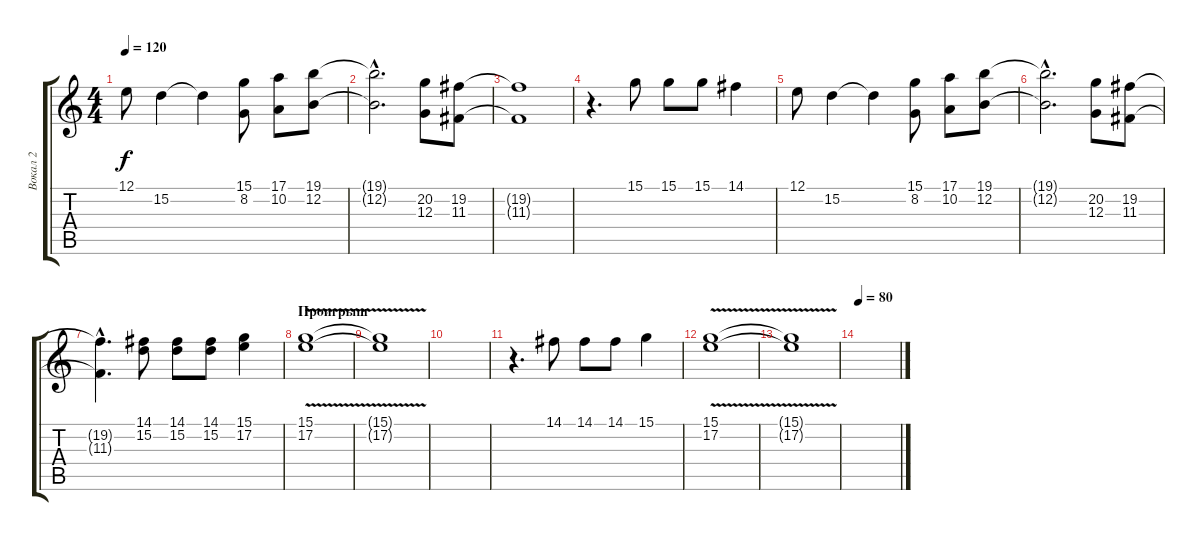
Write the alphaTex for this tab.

\track ("Вокал 2" "Вокал 2") {instrument tenorsax}
\staff {score tabs}
\tuning (E4 B3 G3 D3 A2 E2) {hide}
\ts (4 4)
\tempo 120
\clef g2
\ks c
12.1.8{dy f} 15.2.4 15.2{t}.4 (15.1 8.2).8 (17.1 10.2).8 (19.1 12.2).8 |
(19.1{hac t} 12.2{hac t}).2{d} (20.2 12.3).8 (19.2 11.3).8 |
(19.2{t} 11.3{t}).1 |
r.4{d} 15.1.8 15.1.8 15.1.8 14.1.4 |
12.1.8 15.2.4 15.2{t}.4 (15.1 8.2).8 (17.1 10.2).8 (19.1 12.2).8 |
(19.1{hac t} 12.2{hac t}).2{d} (20.2 12.3).8 (19.2 11.3).8 |
(19.2{hac t} 11.3{hac t}).4{d} (14.1 15.2).8 (14.1 15.2).8 (14.1 15.2).8 (15.1 17.2).4 |
\section ("" "Проигрыш")
(15.1{v} 17.2).1 |
(15.1{t} 17.2{t}).1 |
|
r.4{d} 14.1.8 14.1.8 14.1.8 15.1.4 |
(15.1{v} 17.2).1 |
(15.1{t} 17.2{t}).1 |
\tempo 80
